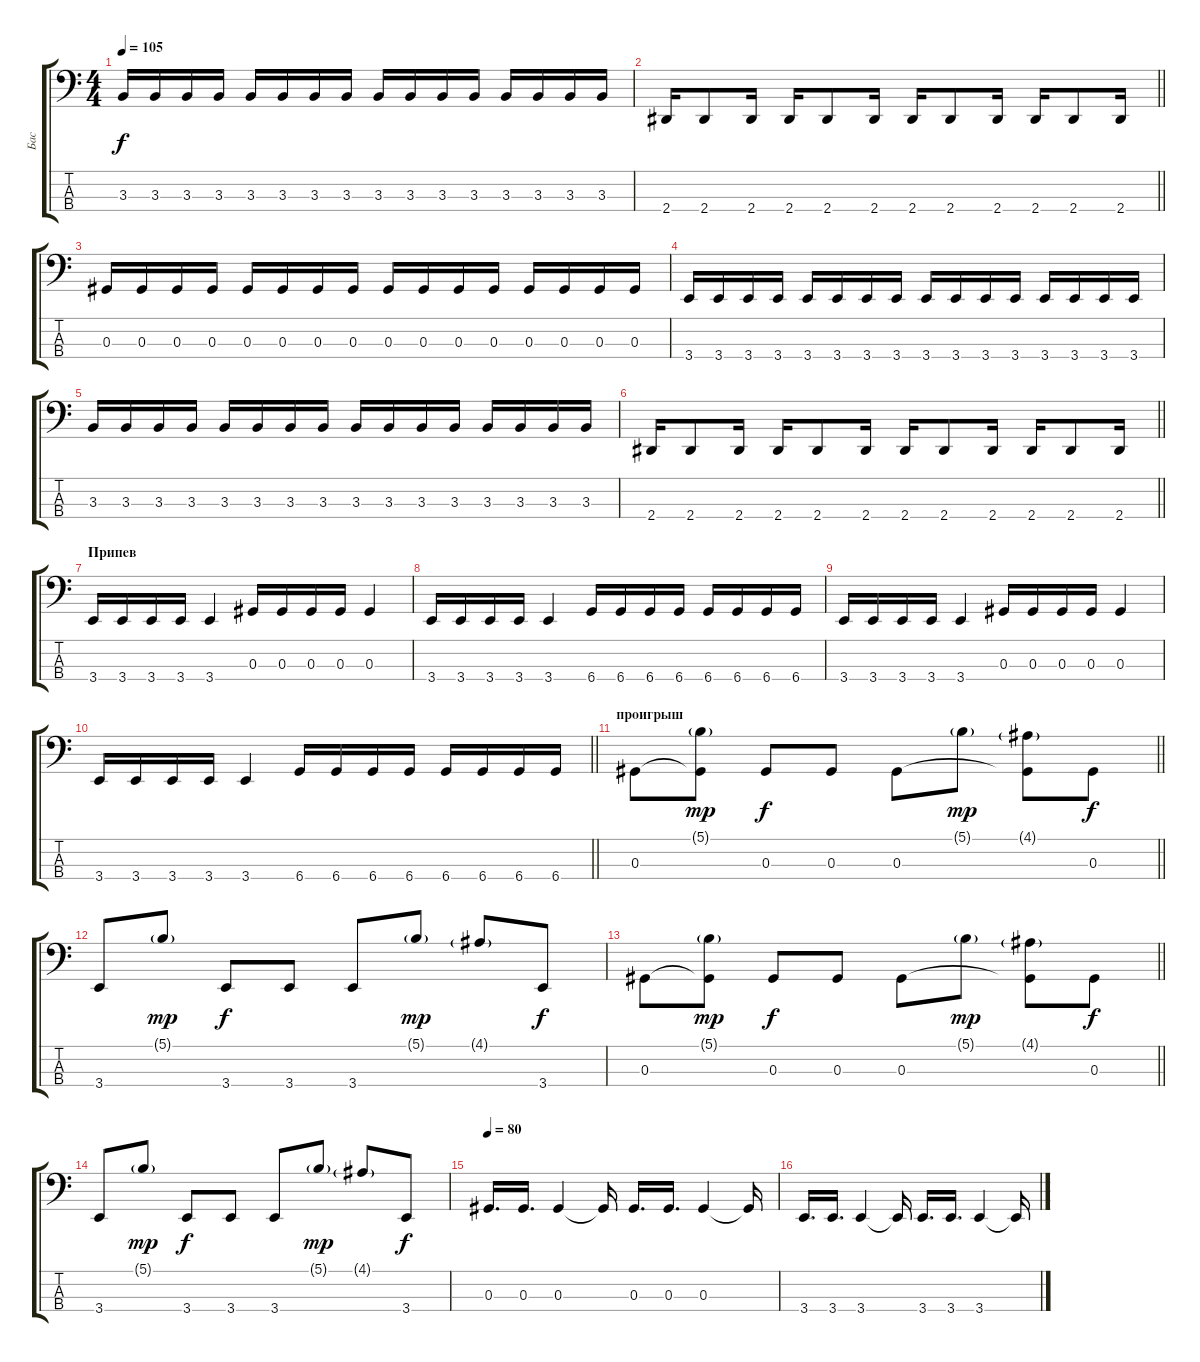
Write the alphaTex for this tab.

\track ("Бас" "Бас") {instrument electricbassfinger}
\staff {score tabs}
\tuning (Gb2 Db2 Ab1 Db1) {hide}
\ts (4 4)
\tempo 105
\clef f4
\ks c
3.3.16{dy f} 3.3.16 3.3.16 3.3.16 3.3.16 3.3.16 3.3.16 3.3.16 3.3.16 3.3.16 3.3.16 3.3.16 3.3.16 3.3.16 3.3.16 3.3.16 |
\barLineRight lightlight
2.4.16 2.4.8 2.4.16 2.4.16 2.4.8 2.4.16 2.4.16 2.4.8 2.4.16 2.4.16 2.4.8 2.4.16 |
0.3.16 0.3.16 0.3.16 0.3.16 0.3.16 0.3.16 0.3.16 0.3.16 0.3.16 0.3.16 0.3.16 0.3.16 0.3.16 0.3.16 0.3.16 0.3.16 |
3.4.16 3.4.16 3.4.16 3.4.16 3.4.16 3.4.16 3.4.16 3.4.16 3.4.16 3.4.16 3.4.16 3.4.16 3.4.16 3.4.16 3.4.16 3.4.16 |
3.3.16 3.3.16 3.3.16 3.3.16 3.3.16 3.3.16 3.3.16 3.3.16 3.3.16 3.3.16 3.3.16 3.3.16 3.3.16 3.3.16 3.3.16 3.3.16 |
\barLineRight lightlight
2.4.16 2.4.8 2.4.16 2.4.16 2.4.8 2.4.16 2.4.16 2.4.8 2.4.16 2.4.16 2.4.8 2.4.16 |
\section ("" "Припев")
3.4.16 3.4.16 3.4.16 3.4.16 3.4.4 0.3.16 0.3.16 0.3.16 0.3.16 0.3.4 |
3.4.16 3.4.16 3.4.16 3.4.16 3.4.4 6.4.16 6.4.16 6.4.16 6.4.16 6.4.16 6.4.16 6.4.16 6.4.16 |
3.4.16 3.4.16 3.4.16 3.4.16 3.4.4 0.3.16 0.3.16 0.3.16 0.3.16 0.3.4 |
\barLineRight lightlight
3.4.16 3.4.16 3.4.16 3.4.16 3.4.4 6.4.16 6.4.16 6.4.16 6.4.16 6.4.16 6.4.16 6.4.16 6.4.16 |
\section ("" "проигрыш")
\barLineRight lightlight
0.3.8 (5.1{g} 0.3{t}).8{dy mp} 0.3.8{dy f} 0.3.8 0.3.8 5.1{g}.8{dy mp} (4.1{g} 0.3{t}).8 0.3.8{dy f} |
3.4.8 5.1{g}.8{dy mp} 3.4.8{dy f} 3.4.8 3.4.8 5.1{g}.8{dy mp} 4.1{g}.8 3.4.8{dy f} |
\barLineRight lightlight
0.3.8 (5.1{g} 0.3{t}).8{dy mp} 0.3.8{dy f} 0.3.8 0.3.8 5.1{g}.8{dy mp} (4.1{g} 0.3{t}).8 0.3.8{dy f} |
3.4.8 5.1{g}.8{dy mp} 3.4.8{dy f} 3.4.8 3.4.8 5.1{g}.8{dy mp} 4.1{g}.8 3.4.8{dy f} |
\tempo 80
0.3.16{d} 0.3.16{d} 0.3.4 0.3{t}.16 0.3.16{d} 0.3.16{d} 0.3.4 0.3{t}.16 |
3.4.16{d} 3.4.16{d} 3.4.4 3.4{t}.16 3.4.16{d} 3.4.16{d} 3.4.4 3.4{t}.16
